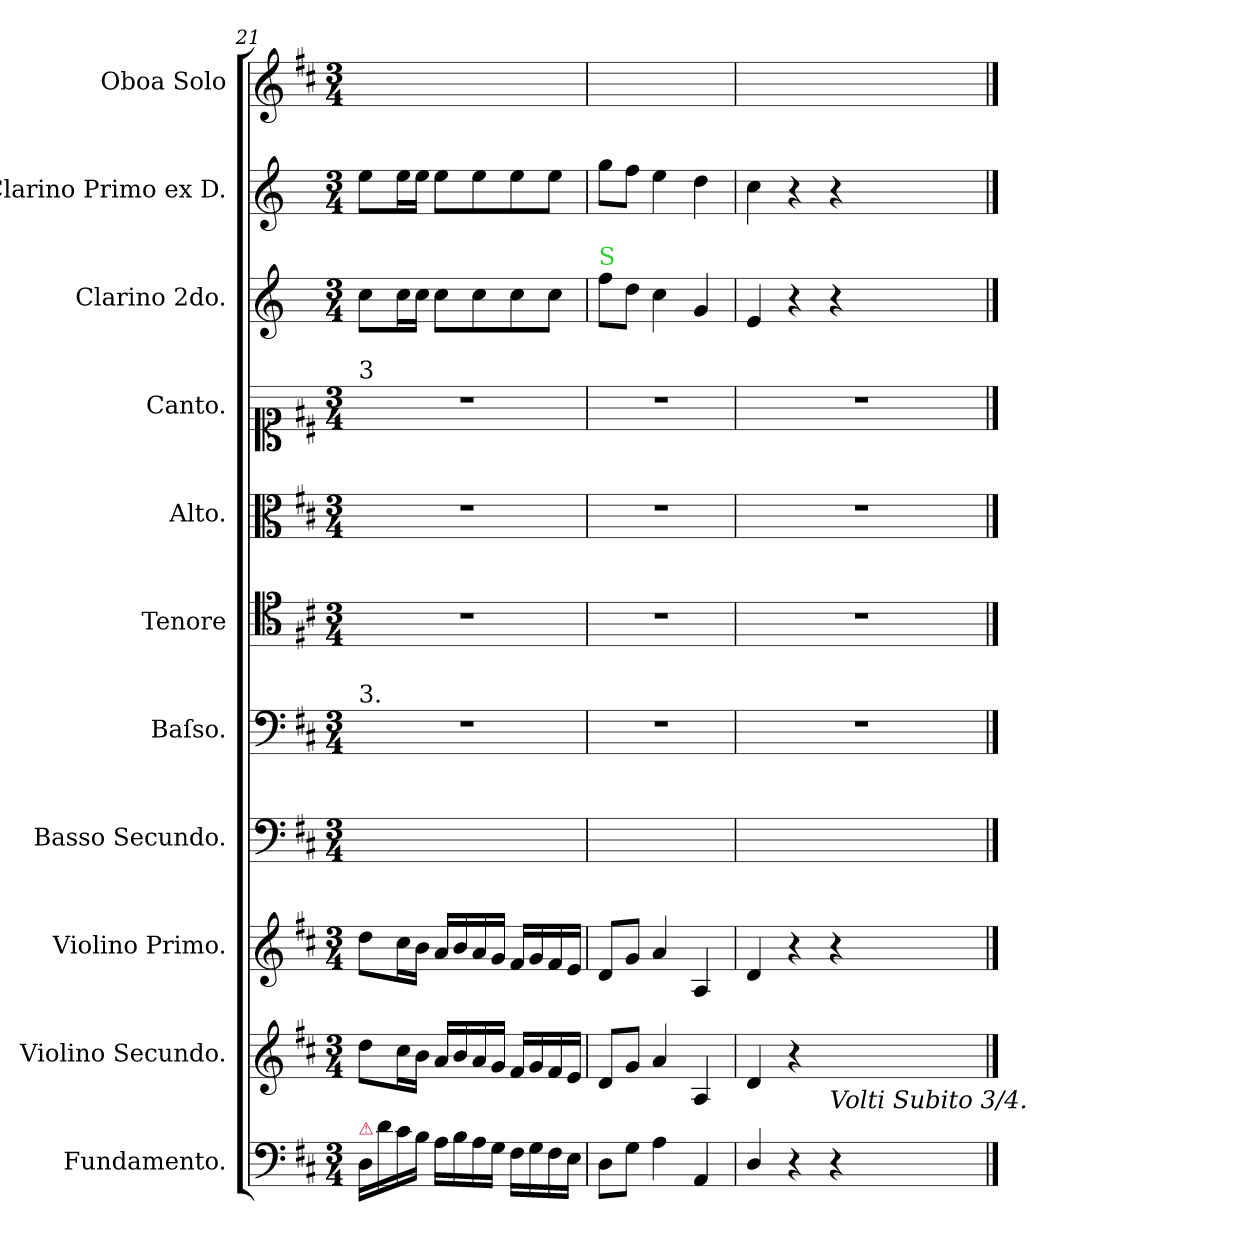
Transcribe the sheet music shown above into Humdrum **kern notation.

**kern	**kern	**kern	**kern	**kern	**kern	**kern	**kern	**kern	**kern	**kern
*part11	*part10	*part9	*part8	*part7	*part6	*part5	*part4	*part3	*part2	*part1
*staff11	*staff10	*staff9	*staff8	*staff7	*staff6	*staff5	*staff4	*staff3	*staff2	*staff1
*I"Fundamento.	*I"Violino Secundo.	*I"Violino Primo.	*I"Basso Secundo.	*I"Baſso.	*I"Tenore	*I"Alto.	*I"Canto.	*I"Clarino 2do.	*I"Clarino Primo ex D.	*I"Oboa Solo
*	*I'vl 2	*I'vl 1	*I'B 2	*I'B 1	*I'T	*I'A	*	*I'clno 2	*I'clno 1	*I'ob
*clefF4	*clefG2	*clefG2	*clefF4	*clefF4	*clefC4	*clefC3	*clefC1	*clefG2	*clefG2	*clefG2
*	*	*	*	*	*	*	*	*ITrd-1c-2	*ITrd-1c-2	*
*k[f#c#]	*k[f#c#]	*k[f#c#]	*k[f#c#]	*k[f#c#]	*k[f#c#]	*k[f#c#]	*k[f#c#]	*k[f#c#]	*k[f#c#]	*k[f#c#]
*D:	*D:	*D:	*D:	*D:	*D:	*D:	*D:	*	*	*D:
*M3/4	*M3/4	*M3/4	*M3/4	*M3/4	*M3/4	*M3/4	*M3/4	*M3/4	*M3/4	*M3/4
=21	=21	=21	=21	=21	=21	=21	=21	=21	=21	=21
!	!	!	!	!	!	!	!LO:TX:a:t=3	!	!	!
!	!	!	!	!LO:TX:a:t=3.	!	!	!	!	!	!
!LO:TX:a:color=crimson:t=⚠	!	!	!	!	!	!	!	!	!	!
16D/LL	8dd\L	8dd\L	2.ryy	2.r	2.r	2.r	2.r	8dd\L	8ff#\L	2.ryy
16d\	.	.	.	.	.	.	.	.	.	.
16c#\	16cc#\L	16cc#\L	.	.	.	.	.	16dd\L	16ff#\L	.
16B\JJ	16b\JJ	16b\JJ	.	.	.	.	.	16dd\JJ	16ff#\JJ	.
16A\LL	16a/LL	16a/LL	.	.	.	.	.	8dd\L	8ff#\L	.
16B\	16b/	16b/	.	.	.	.	.	.	.	.
16A\	16a/	16a/	.	.	.	.	.	8dd\	8ff#\	.
16G\JJ	16g/JJ	16g/JJ	.	.	.	.	.	.	.	.
16F#\LL	16f#/LL	16f#/LL	.	.	.	.	.	8dd\	8ff#\	.
16G\	16g/	16g/	.	.	.	.	.	.	.	.
16F#\	16f#/	16f#/	.	.	.	.	.	8dd\J	8ff#\J	.
16E\JJ	16e/JJ	16e/JJ	.	.	.	.	.	.	.	.
=22	=22	=22	=22	=22	=22	=22	=22	=22	=22	=22
!	!	!	!	!	!	!	!	!LO:TX:a:color=limegreen:t=S	!	!
8D\L	8d/L	8d/L	2.ryy	2.r	2.r	2.r	2.r	8gg\L	8aa\L	2.ryy
8G\J	8g/J	8g/J	.	.	.	.	.	8ee\J	8gg\J	.
4A\	4a/	4a/	.	.	.	.	.	4dd\	4ff#\	.
4AA/	4A/	4A/	.	.	.	.	.	4a/	4ee\	.
=23	=23	=23	=23	=23	=23	=23	=23	=23	=23	=23
4D/	4d/	4d/	2.ryy	2.r	2.r	2.r	2.r	4f#/	4dd\	2.ryy
4r	4r	4r	.	.	.	.	.	4r	4r	.
!	!LO:TX:b:i:t=Volti Subito 3/4.	!	!	!	!	!	!	!	!	!
4r	4d/yy	4r	.	.	.	.	.	4r	4r	.
==	==	==	==	==	==	==	==	==	==	==
*-	*-	*-	*-	*-	*-	*-	*-	*-	*-	*-
